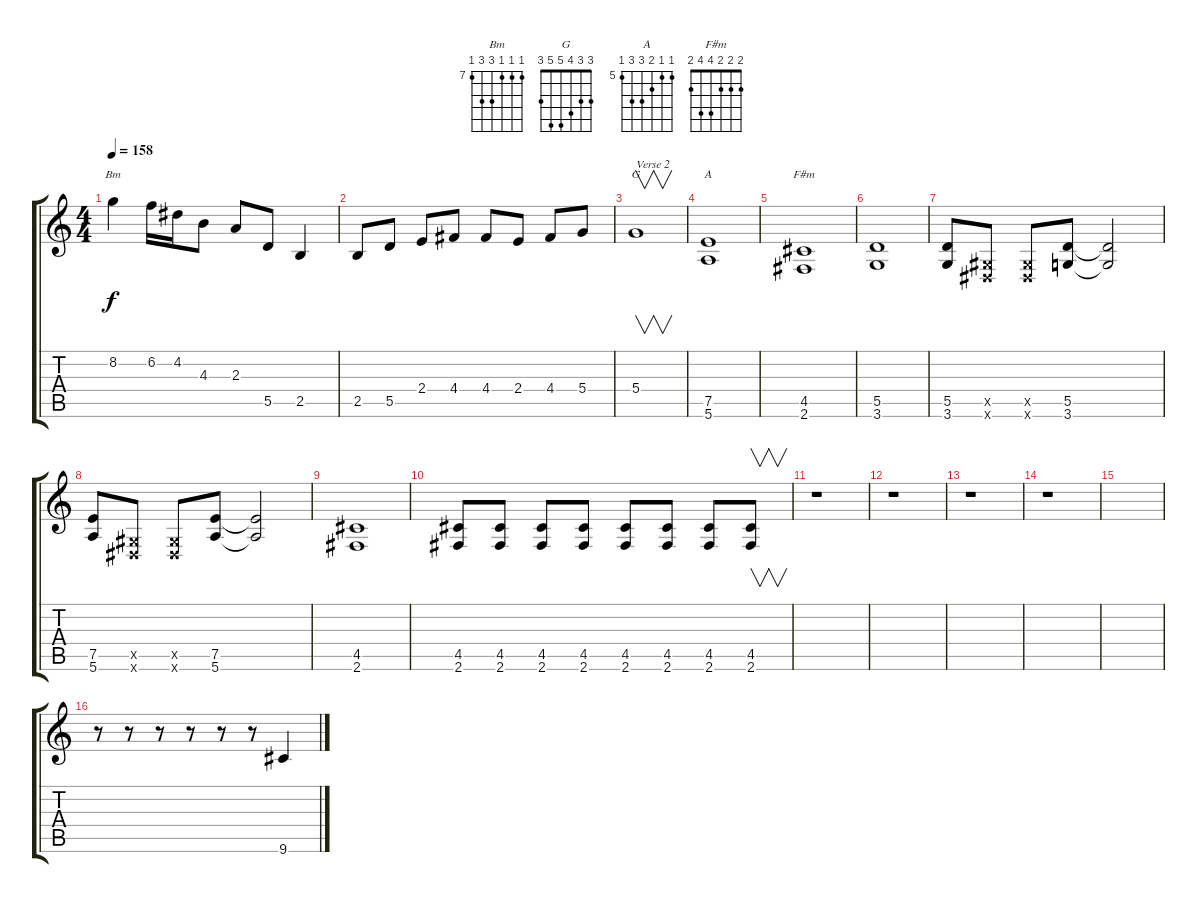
\track "" {instrument overdrivenguitar}
\staff {score tabs}
\tuning (E4 B3 G3 D3 A2 E2) {hide}
\chord ("Bm" 7 7 7 9 9 7) {firstfret 7}
\chord ("G" 3 3 4 5 5 3)
\chord ("A" 5 5 6 7 7 5) {firstfret 5}
\chord ("F#m" 2 2 2 4 4 2)
\ts (4 4)
\tempo 158
\clef g2
\ks c
8.2.4{ch "Bm" dy f} 6.2.16 4.2.16 4.3.8 2.3.8 5.5.8 2.5.4 |
2.5.8 5.5.8 2.4.8 4.4.8 4.4.8 2.4.8 4.4.8 5.4.8 |
5.4.1{v ch "G" txt "Verse 2"} |
(7.5 5.6).1{ch "A"} |
(4.5 2.6).1{ch "F#m"} |
(5.5 3.6).1 |
(5.5 3.6).8 (-1.5{x} -1.6{x}).8 (-1.5{x} -1.6{x}).8 (5.5 3.6).8 (5.5{t} 3.6{t}).2 |
(7.5 5.6).8 (-1.5{x} -1.6{x}).8 (-1.5{x} -1.6{x}).8 (7.5 5.6).8 (7.5{t} 5.6{t}).2 |
(4.5 2.6).1 |
(4.5 2.6).8 (4.5 2.6).8 (4.5 2.6).8 (4.5 2.6).8 (4.5 2.6).8 (4.5 2.6).8 (4.5 2.6).8 (4.5 2.6).8{v} |
r.1 |
r.1 |
r.1 |
r.1 |
|
r.8 r.8 r.8 r.8 r.8 r.8 9.6.4
